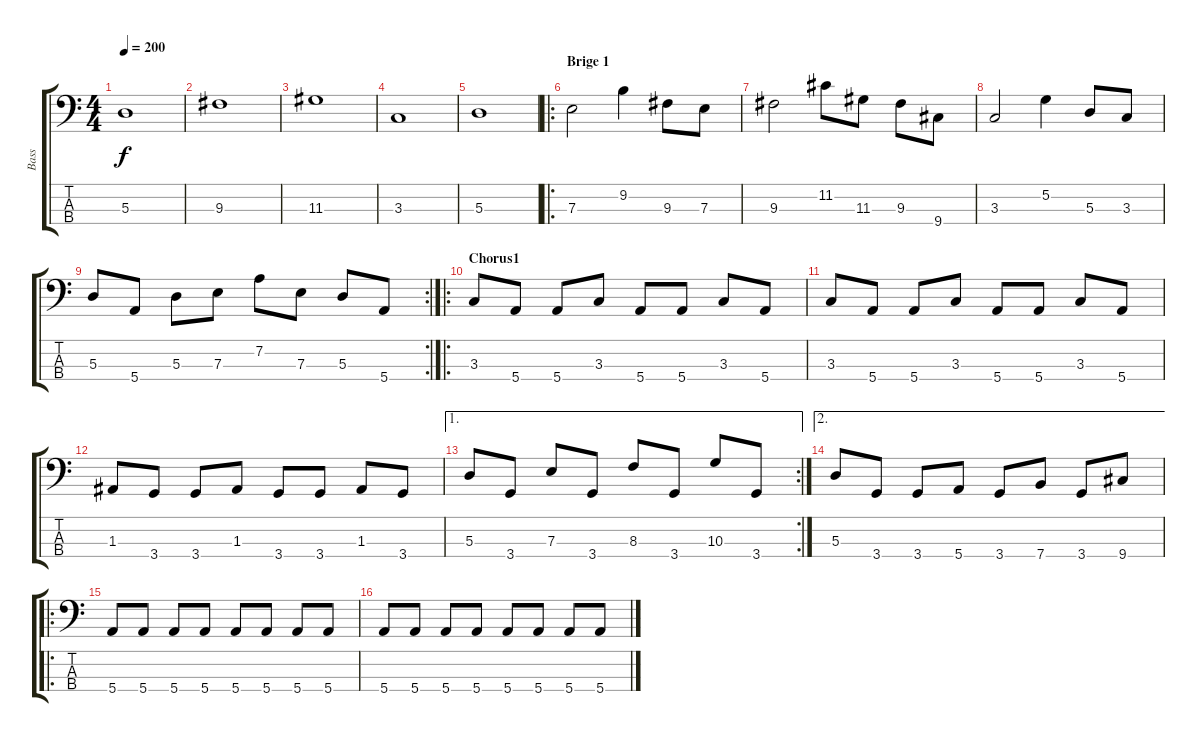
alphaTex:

\track ("Bass" "Bass") {instrument electricbassfinger}
\staff {score tabs}
\tuning (G2 D2 A1 E1) {hide}
\ts (4 4)
\tempo 200
\clef f4
\ks c
5.3.1{dy f} |
9.3.1 |
11.3.1 |
3.3.1 |
5.3.1 |
\ro
\section ("" "Brige 1")
7.3.2 9.2.4 9.3.8 7.3.8 |
9.3.2 11.2.8 11.3.8 9.3.8 9.4.8 |
3.3.2 5.2.4 5.3.8 3.3.8 |
\rc 2
5.3.8 5.4.8 5.3.8 7.3.8 7.2.8 7.3.8 5.3.8 5.4.8 |
\ro
\section ("" "Chorus1")
3.3.8 5.4.8 5.4.8 3.3.8 5.4.8 5.4.8 3.3.8 5.4.8 |
3.3.8 5.4.8 5.4.8 3.3.8 5.4.8 5.4.8 3.3.8 5.4.8 |
1.3.8 3.4.8 3.4.8 1.3.8 3.4.8 3.4.8 1.3.8 3.4.8 |
\ae 1
\rc 2
5.3.8 3.4.8 7.3.8 3.4.8 8.3.8 3.4.8 10.3.8 3.4.8 |
\ae 2
5.3.8 3.4.8 3.4.8 5.4.8 3.4.8 7.4.8 3.4.8 9.4.8 |
\ro
5.4.8 5.4.8 5.4.8 5.4.8 5.4.8 5.4.8 5.4.8 5.4.8 |
5.4.8 5.4.8 5.4.8 5.4.8 5.4.8 5.4.8 5.4.8 5.4.8
